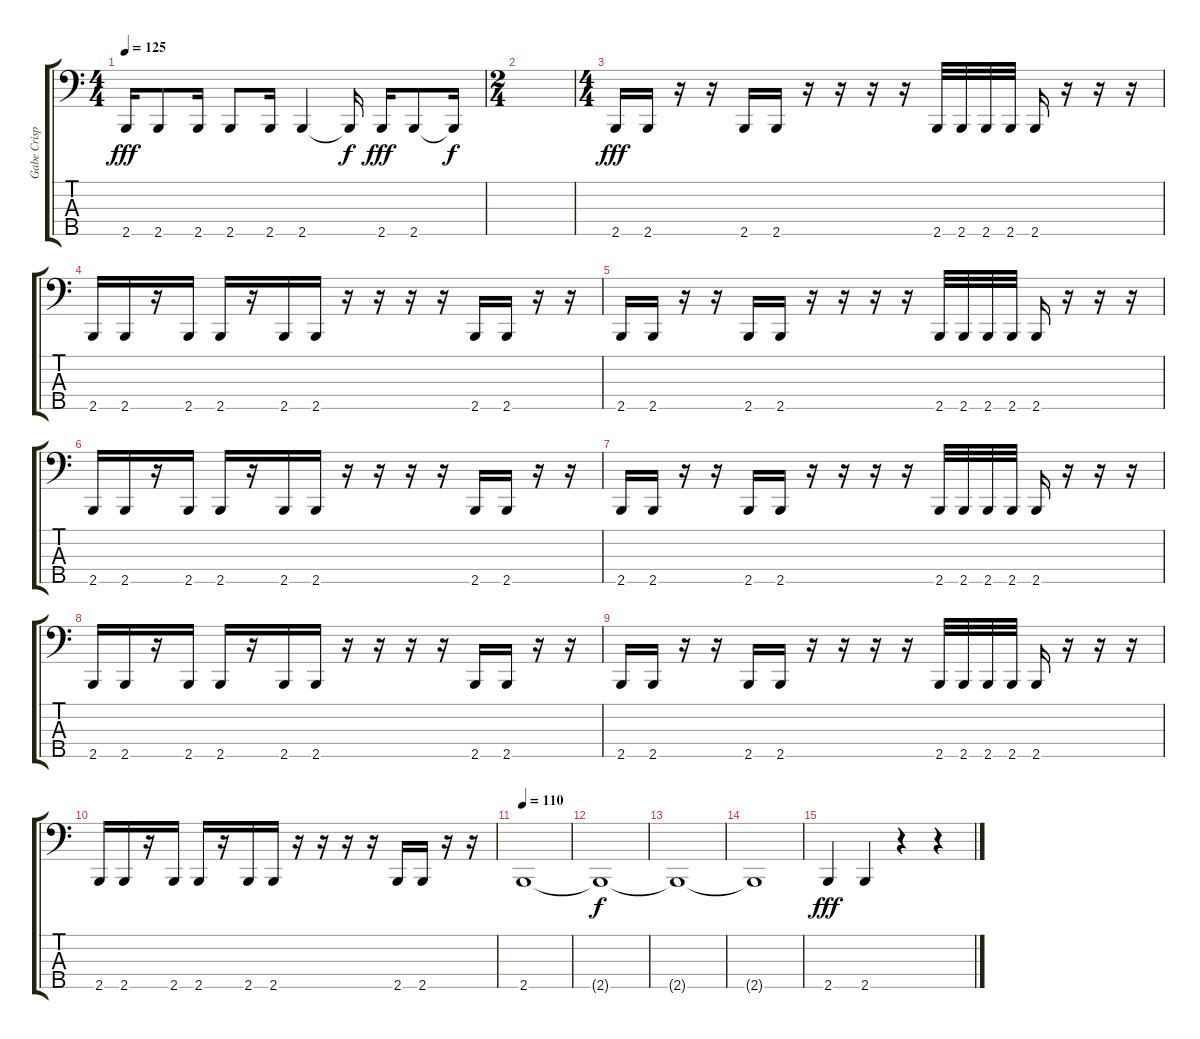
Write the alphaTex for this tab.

\track ("Gabe Crisp" "Gabe Crisp") {instrument electricbasspick}
\staff {score tabs}
\tuning (G2 D2 A1 E1 A0) {hide}
\ts (4 4)
\tempo 125
\clef f4
\ks c
2.5.16{dy fff} 2.5.8 2.5.16 2.5.8 2.5.16 2.5.4 2.5{t}.16{dy f} 2.5.16{dy fff} 2.5.8 2.5{t}.16{dy f} |
\ts (2 4)
|
\ts (4 4)
2.5.16{dy fff} 2.5.16 r.16 r.16 2.5.16 2.5.16 r.16 r.16 r.16 r.16 2.5.32 2.5.32 2.5.32 2.5.32 2.5.16 r.16 r.16 r.16 |
2.5.16 2.5.16 r.16 2.5.16 2.5.16 r.16 2.5.16 2.5.16 r.16 r.16 r.16 r.16 2.5.16 2.5.16 r.16 r.16 |
2.5.16 2.5.16 r.16 r.16 2.5.16 2.5.16 r.16 r.16 r.16 r.16 2.5.32 2.5.32 2.5.32 2.5.32 2.5.16 r.16 r.16 r.16 |
2.5.16 2.5.16 r.16 2.5.16 2.5.16 r.16 2.5.16 2.5.16 r.16 r.16 r.16 r.16 2.5.16 2.5.16 r.16 r.16 |
2.5.16 2.5.16 r.16 r.16 2.5.16 2.5.16 r.16 r.16 r.16 r.16 2.5.32 2.5.32 2.5.32 2.5.32 2.5.16 r.16 r.16 r.16 |
2.5.16 2.5.16 r.16 2.5.16 2.5.16 r.16 2.5.16 2.5.16 r.16 r.16 r.16 r.16 2.5.16 2.5.16 r.16 r.16 |
2.5.16 2.5.16 r.16 r.16 2.5.16 2.5.16 r.16 r.16 r.16 r.16 2.5.32 2.5.32 2.5.32 2.5.32 2.5.16 r.16 r.16 r.16 |
2.5.16 2.5.16 r.16 2.5.16 2.5.16 r.16 2.5.16 2.5.16 r.16 r.16 r.16 r.16 2.5.16 2.5.16 r.16 r.16 |
\tempo 110
2.5.1 |
2.5{t}.1{dy f} |
2.5{t}.1 |
2.5{t}.1 |
2.5.4{dy fff} 2.5.4 r.4 r.4
